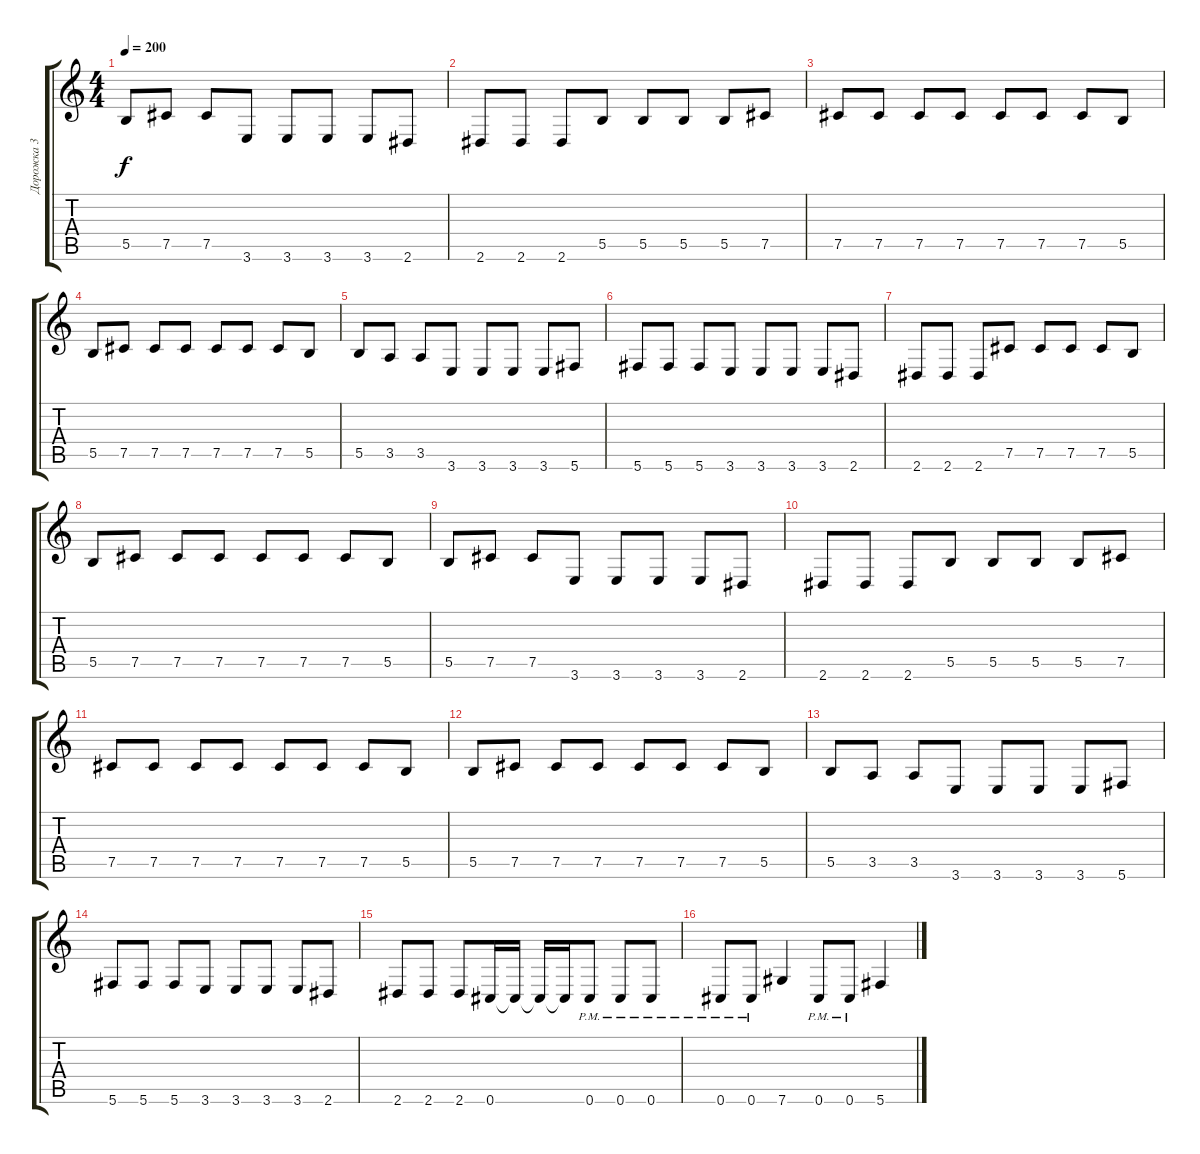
\track ("Дорожка 3" "Дорожка 3") {instrument electricbassfinger}
\staff {score tabs}
\tuning (Db4 Ab3 E3 B2 Gb2 Db2) {hide}
\ts (4 4)
\tempo 200
\clef g2
\ks c
5.5.8{dy f} 7.5.8 7.5.8 3.6.8 3.6.8 3.6.8 3.6.8 2.6.8 |
2.6.8 2.6.8 2.6.8 5.5.8 5.5.8 5.5.8 5.5.8 7.5.8 |
7.5.8 7.5.8 7.5.8 7.5.8 7.5.8 7.5.8 7.5.8 5.5.8 |
5.5.8 7.5.8 7.5.8 7.5.8 7.5.8 7.5.8 7.5.8 5.5.8 |
5.5.8 3.5.8 3.5.8 3.6.8 3.6.8 3.6.8 3.6.8 5.6.8 |
5.6.8 5.6.8 5.6.8 3.6.8 3.6.8 3.6.8 3.6.8 2.6.8 |
2.6.8 2.6.8 2.6.8 7.5.8 7.5.8 7.5.8 7.5.8 5.5.8 |
5.5.8 7.5.8 7.5.8 7.5.8 7.5.8 7.5.8 7.5.8 5.5.8 |
5.5.8 7.5.8 7.5.8 3.6.8 3.6.8 3.6.8 3.6.8 2.6.8 |
2.6.8 2.6.8 2.6.8 5.5.8 5.5.8 5.5.8 5.5.8 7.5.8 |
7.5.8 7.5.8 7.5.8 7.5.8 7.5.8 7.5.8 7.5.8 5.5.8 |
5.5.8 7.5.8 7.5.8 7.5.8 7.5.8 7.5.8 7.5.8 5.5.8 |
5.5.8 3.5.8 3.5.8 3.6.8 3.6.8 3.6.8 3.6.8 5.6.8 |
5.6.8 5.6.8 5.6.8 3.6.8 3.6.8 3.6.8 3.6.8 2.6.8 |
2.6.8 2.6.8 2.6.8 0.6.16 0.6{t}.16 0.6{t}.16 0.6{t}.16 0.6{pm}.8 0.6{pm}.8 0.6{pm}.8 |
0.6{pm}.8 0.6{pm}.8 7.6.4 0.6{pm}.8 0.6{pm}.8 5.6.4
